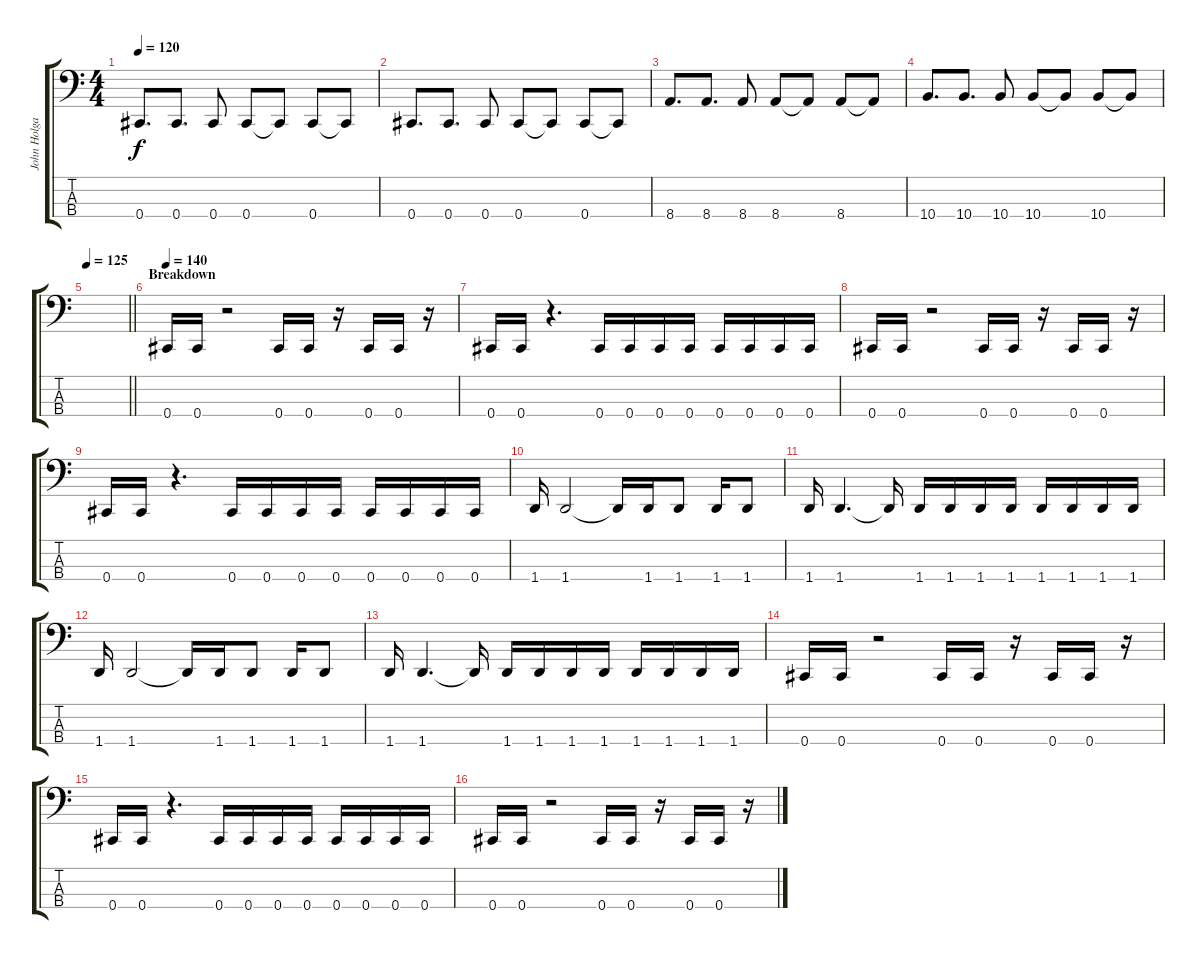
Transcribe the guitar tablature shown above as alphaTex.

\track ("John Holgado" "John Holga") {instrument electricbasspick}
\staff {score tabs}
\tuning (Gb2 Db2 Ab1 Db1) {hide}
\ts (4 4)
\tempo 120
\clef f4
\ks c
0.4.8{d dy f} 0.4.8{d} 0.4.8 0.4.8 0.4{t}.8 0.4.8 0.4{t}.8 |
0.4.8{d} 0.4.8{d} 0.4.8 0.4.8 0.4{t}.8 0.4.8 0.4{t}.8 |
8.4.8{d} 8.4.8{d} 8.4.8 8.4.8 8.4{t}.8 8.4.8 8.4{t}.8 |
10.4.8{d} 10.4.8{d} 10.4.8 10.4.8 10.4{t}.8 10.4.8 10.4{t}.8 |
\tempo 125
\barLineRight lightlight
|
\section ("" "Breakdown")
\tempo 140
0.4.16 0.4.16 r.2 0.4.16 0.4.16 r.16 0.4.16 0.4.16 r.16 |
0.4.16 0.4.16 r.4{d} 0.4.16 0.4.16 0.4.16 0.4.16 0.4.16 0.4.16 0.4.16 0.4.16 |
0.4.16 0.4.16 r.2 0.4.16 0.4.16 r.16 0.4.16 0.4.16 r.16 |
0.4.16 0.4.16 r.4{d} 0.4.16 0.4.16 0.4.16 0.4.16 0.4.16 0.4.16 0.4.16 0.4.16 |
1.4.16 1.4.2 1.4{t}.16 1.4.16 1.4.8 1.4.16 1.4.8 |
1.4.16 1.4.4{d} 1.4{t}.16 1.4.16 1.4.16 1.4.16 1.4.16 1.4.16 1.4.16 1.4.16 1.4.16 |
1.4.16 1.4.2 1.4{t}.16 1.4.16 1.4.8 1.4.16 1.4.8 |
1.4.16 1.4.4{d} 1.4{t}.16 1.4.16 1.4.16 1.4.16 1.4.16 1.4.16 1.4.16 1.4.16 1.4.16 |
0.4.16 0.4.16 r.2 0.4.16 0.4.16 r.16 0.4.16 0.4.16 r.16 |
0.4.16 0.4.16 r.4{d} 0.4.16 0.4.16 0.4.16 0.4.16 0.4.16 0.4.16 0.4.16 0.4.16 |
0.4.16 0.4.16 r.2 0.4.16 0.4.16 r.16 0.4.16 0.4.16 r.16
